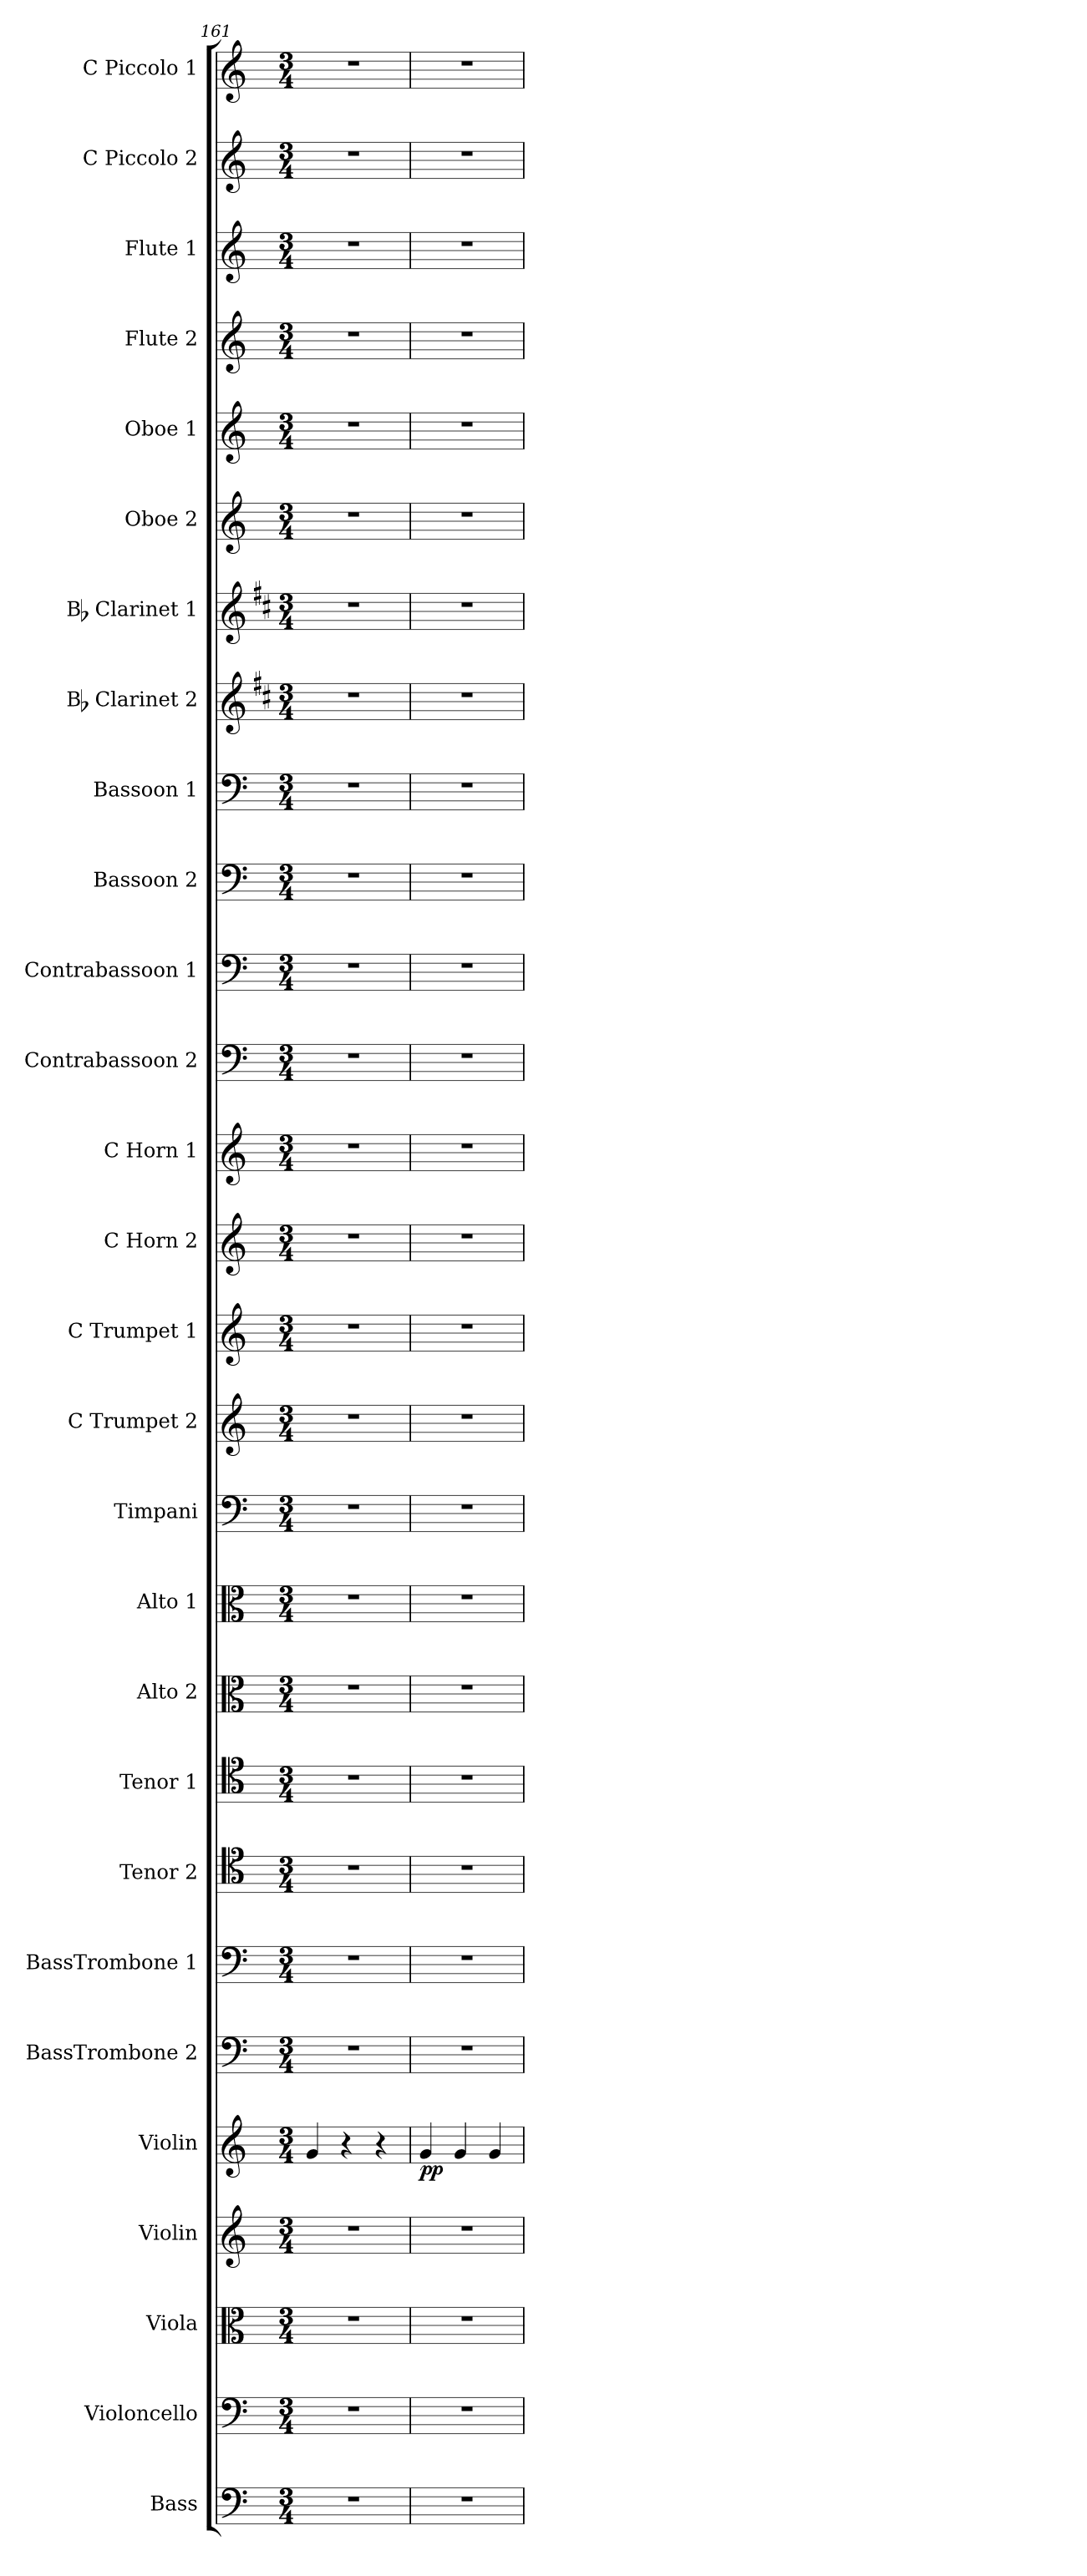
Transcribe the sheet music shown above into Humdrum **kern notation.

**kern	**kern	**kern	**kern	**kern	**dynam	**kern	**kern	**kern	**kern	**kern	**kern	**kern	**kern	**kern	**kern	**kern	**kern	**kern	**kern	**kern	**kern	**kern	**kern	**kern	**kern	**kern	**kern	**kern
*part28	*part27	*part26	*part25	*part24	*part24	*part23	*part22	*part21	*part20	*part19	*part18	*part17	*part16	*part15	*part14	*part13	*part12	*part11	*part10	*part9	*part8	*part7	*part6	*part5	*part4	*part3	*part2	*part1
*staff28	*staff27	*staff26	*staff25	*staff24	*staff24	*staff23	*staff22	*staff21	*staff20	*staff19	*staff18	*staff17	*staff16	*staff15	*staff14	*staff13	*staff12	*staff11	*staff10	*staff9	*staff8	*staff7	*staff6	*staff5	*staff4	*staff3	*staff2	*staff1
*I"Bass	*I"Violoncello	*I"Viola	*I"Violin	*I"Violin	*	*I"BassTrombone 2	*I"BassTrombone 1	*I"Tenor 2	*I"Tenor 1	*I"Alto 2	*I"Alto 1	*I"Timpani	*I"C Trumpet 2	*I"C Trumpet 1	*I"C Horn 2	*I"C Horn 1	*I"Contrabassoon 2	*I"Contrabassoon 1	*I"Bassoon 2	*I"Bassoon 1	*I"Bb Clarinet 2	*I"Bb Clarinet 1	*I"Oboe 2	*I"Oboe 1	*I"Flute 2	*I"Flute 1	*I"C Piccolo 2	*I"C Piccolo 1
*I'B	*I'Vc	*I'Vla	*I'Vln	*I'Vln	*	*I'BTrb 2	*I'BTrb 1	*I'T 2	*I'T 1	*I'A 2	*I'A 1	*I'Timp	*I'Tpt 2	*I'Tpt 1	*I'Hn 2	*I'Hn 1	*I'C Bsn 2	*I'C Bsn 1	*I'Bsn 2	*I'Bsn 1	*I'Cl 2	*I'Cl 1	*I'Ob 2	*I'Ob 1	*I'Fl 2	*I'Fl 1	*I'Picc 2	*I'Picc 1
*clefF4	*clefF4	*clefC3	*clefG2	*clefG2	*	*clefF4	*clefF4	*clefC4	*clefC4	*clefC3	*clefC3	*clefF4	*clefG2	*clefG2	*clefG2	*clefG2	*clefF4	*clefF4	*clefF4	*clefF4	*clefG2	*clefG2	*clefG2	*clefG2	*clefG2	*clefG2	*clefG2	*clefG2
*ITrd7c12	*	*	*	*	*	*	*	*	*	*	*	*	*	*	*ITrd7c12	*ITrd7c12	*ITrd7c12	*ITrd7c12	*	*	*ITrd1c2	*ITrd1c2	*	*	*	*	*ITrd-7c-12	*ITrd-7c-12
*k[]	*k[]	*k[]	*k[]	*k[]	*	*k[]	*k[]	*k[]	*k[]	*k[]	*k[]	*k[]	*k[]	*k[]	*k[]	*k[]	*k[]	*k[]	*k[]	*k[]	*k[]	*k[]	*k[]	*k[]	*k[]	*k[]	*k[]	*k[]
*M3/4	*M3/4	*M3/4	*M3/4	*M3/4	*	*M3/4	*M3/4	*M3/4	*M3/4	*M3/4	*M3/4	*M3/4	*M3/4	*M3/4	*M3/4	*M3/4	*M3/4	*M3/4	*M3/4	*M3/4	*M3/4	*M3/4	*M3/4	*M3/4	*M3/4	*M3/4	*M3/4	*M3/4
=161	=161	=161	=161	=161	=161	=161	=161	=161	=161	=161	=161	=161	=161	=161	=161	=161	=161	=161	=161	=161	=161	=161	=161	=161	=161	=161	=161	=161
2.r	2.r	2.r	2.r	4g	.	2.r	2.r	2.r	2.r	2.r	2.r	2.r	2.r	2.r	2.r	2.r	2.r	2.r	2.r	2.r	2.r	2.r	2.r	2.r	2.r	2.r	2.r	2.r
.	.	.	.	4r	.	.	.	.	.	.	.	.	.	.	.	.	.	.	.	.	.	.	.	.	.	.	.	.
.	.	.	.	4r	.	.	.	.	.	.	.	.	.	.	.	.	.	.	.	.	.	.	.	.	.	.	.	.
=162	=162	=162	=162	=162	=162	=162	=162	=162	=162	=162	=162	=162	=162	=162	=162	=162	=162	=162	=162	=162	=162	=162	=162	=162	=162	=162	=162	=162
!	!	!	!	!	!LO:DY:b	!	!	!	!	!	!	!	!	!	!	!	!	!	!	!	!	!	!	!	!	!	!	!
2.r	2.r	2.r	2.r	4g	pp	2.r	2.r	2.r	2.r	2.r	2.r	2.r	2.r	2.r	2.r	2.r	2.r	2.r	2.r	2.r	2.r	2.r	2.r	2.r	2.r	2.r	2.r	2.r
.	.	.	.	4g	.	.	.	.	.	.	.	.	.	.	.	.	.	.	.	.	.	.	.	.	.	.	.	.
.	.	.	.	4g	.	.	.	.	.	.	.	.	.	.	.	.	.	.	.	.	.	.	.	.	.	.	.	.
=	=	=	=	=	=	=	=	=	=	=	=	=	=	=	=	=	=	=	=	=	=	=	=	=	=	=	=	=
*-	*-	*-	*-	*-	*-	*-	*-	*-	*-	*-	*-	*-	*-	*-	*-	*-	*-	*-	*-	*-	*-	*-	*-	*-	*-	*-	*-	*-
